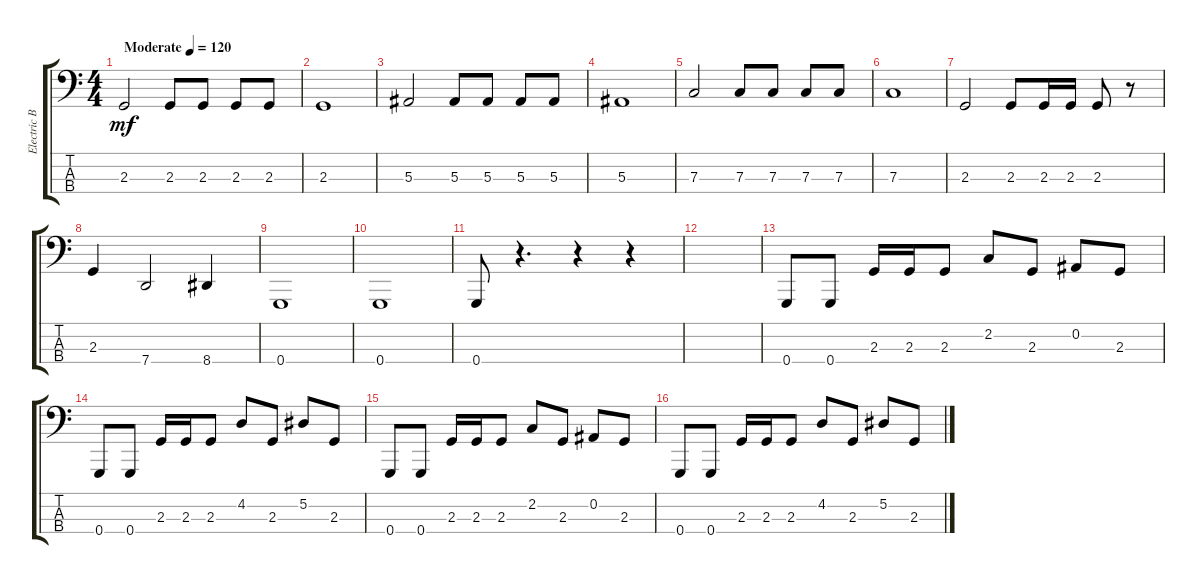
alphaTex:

\track ("Electric Bass" "Electric B") {instrument electricbasspick}
\staff {score tabs}
\tuning (Eb2 Bb1 F1 G0) {hide}
\ts (4 4)
\tempo (120 "Moderate")
\clef f4
\ks c
2.3.2{dy mf instrument electricbasspick} 2.3.8 2.3.8 2.3.8 2.3.8 |
2.3.1 |
5.3.2 5.3.8 5.3.8 5.3.8 5.3.8 |
5.3.1 |
7.3.2 7.3.8 7.3.8 7.3.8 7.3.8 |
7.3.1 |
2.3.2 2.3.8 2.3.16 2.3.16 2.3.8 r.8 |
2.3.4 7.4.2 8.4.4 |
0.4.1 |
0.4.1 |
0.4.8 r.4{d} r.4 r.4 |
|
0.4.8 0.4.8 2.3.16 2.3.16 2.3.8 2.2.8 2.3.8 0.2.8 2.3.8 |
0.4.8 0.4.8 2.3.16 2.3.16 2.3.8 4.2.8 2.3.8 5.2.8 2.3.8 |
0.4.8 0.4.8 2.3.16 2.3.16 2.3.8 2.2.8 2.3.8 0.2.8 2.3.8 |
0.4.8 0.4.8 2.3.16 2.3.16 2.3.8 4.2.8 2.3.8 5.2.8 2.3.8
